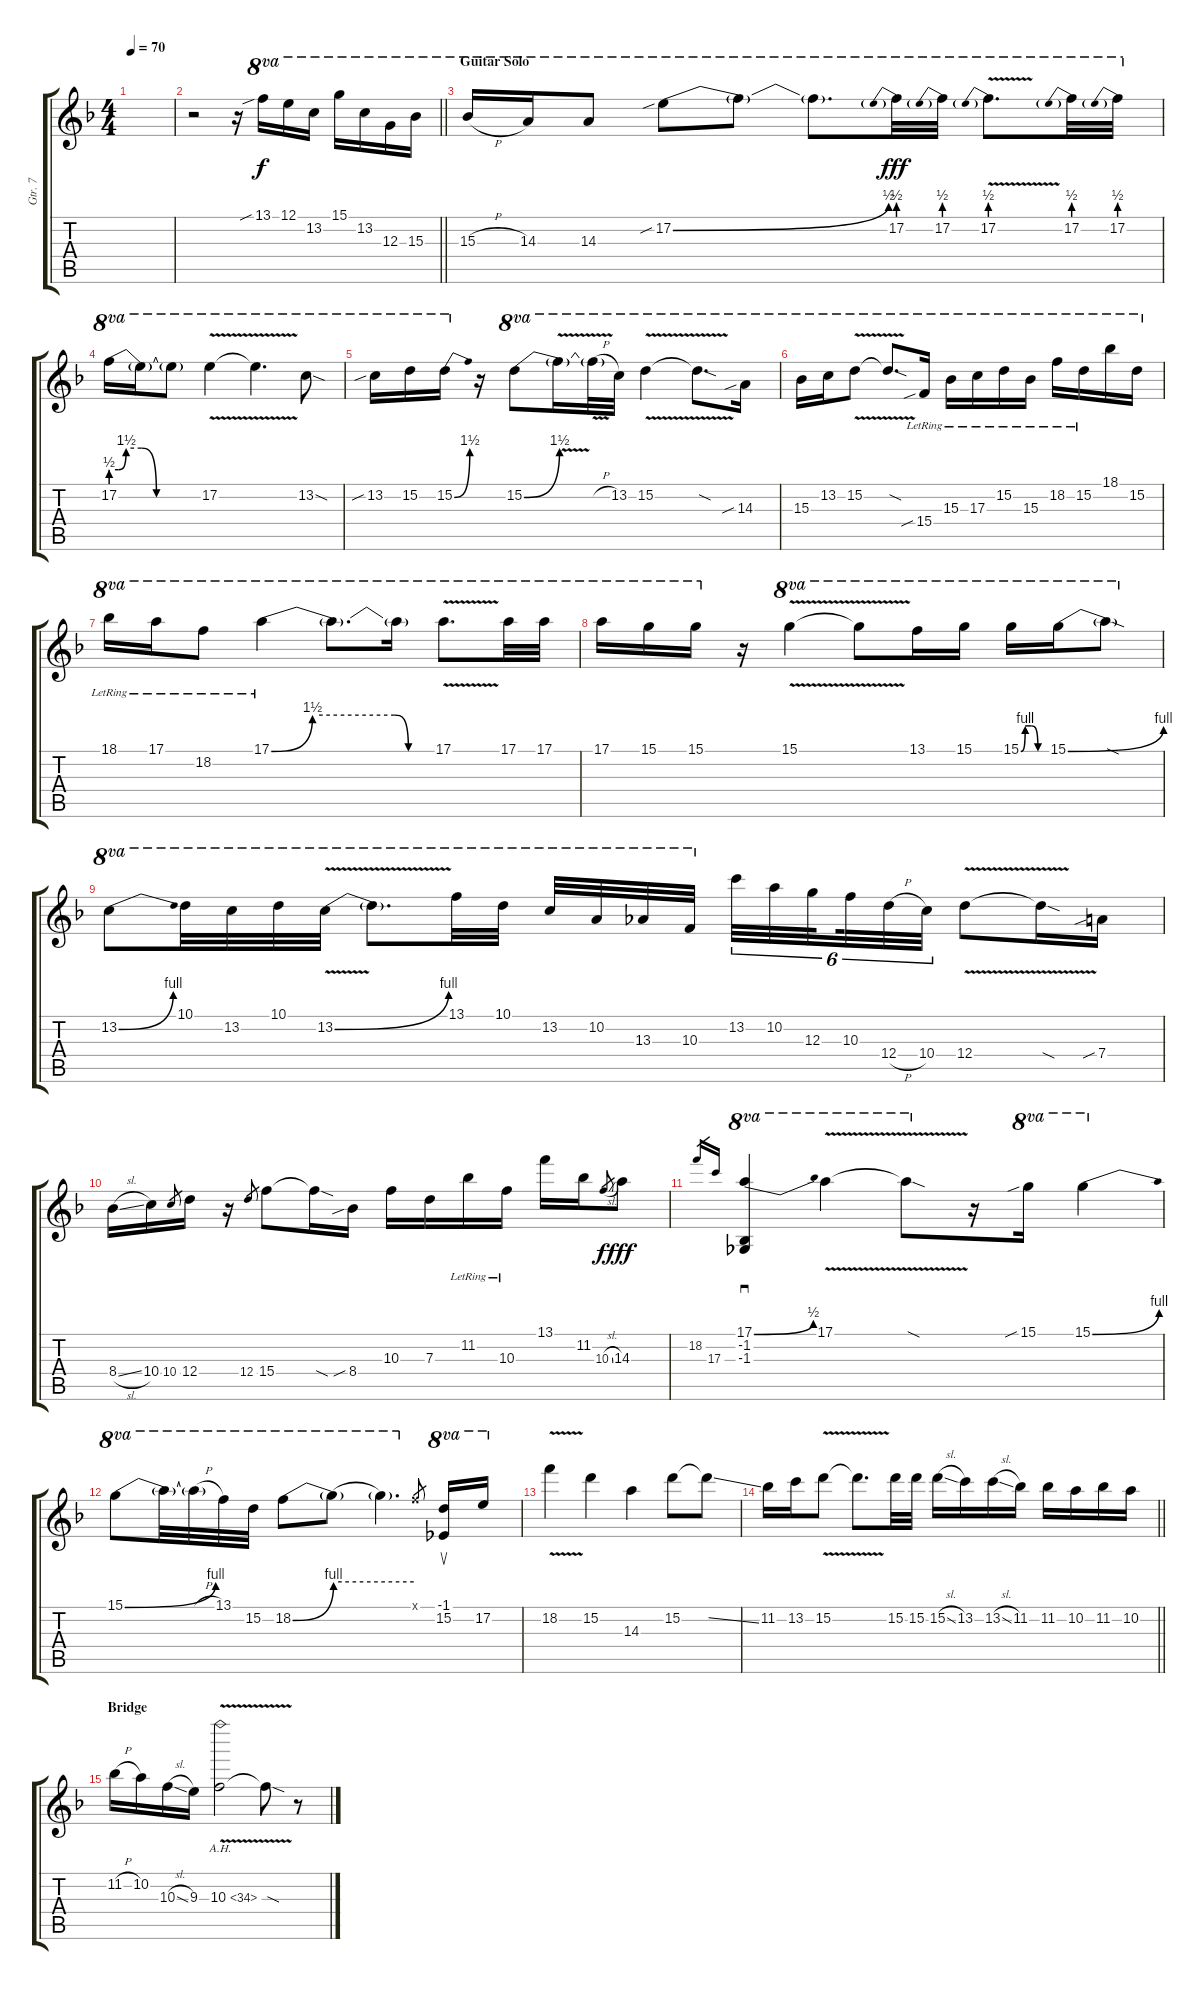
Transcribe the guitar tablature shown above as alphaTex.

\track ("Gtr. 7" "Gtr. 7") {instrument overdrivenguitar}
\staff {score tabs}
\tuning (E4 B3 G3 D3 A2 E2) {hide}
\ts (4 4)
\tempo 70
\clef g2
\ks f
|
\barLineRight lightlight
r.2 r.16 13.1{sib}.16{ot 8va} 12.1.16{ot 8va} 13.2.16{ot 8va} 15.1.16{ot 8va} 13.2.16{ot 8va} 12.3.16{ot 8va} 15.3.16{ot 8va} |
\section ("" "Guitar Solo")
15.3{h}.16{ot 8va} 14.3.16{ot 8va} 14.3.8{ot 8va} 17.2{be (bend 0 0 60 2) sib}.8{ot 8va} 17.2{t}.8{ot 8va dy f} 17.2{t}.8{d ot 8va} 17.2{be (prebend 0 2 60 2)}.32{ot 8va dy fff} 17.2{be (prebend 0 2 60 2)}.32{ot 8va} 17.2{be (prebend 0 2 60 2) v}.8{d ot 8va} 17.2{be (prebend 0 2 60 2)}.32{ot 8va} 17.2{be (prebend 0 2 60 2)}.32{ot 8va} |
17.2{be (custom 0 2 5 2 10 6 20 6 30 0 60 0)}.16{ot 8va} 17.2{t}.16{ot 8va} 17.2{t}.8{ot 8va} 17.2{v}.4{ot 8va} 17.2{v t}.4{d ot 8va} 13.2{sod}.8{ot 8va} |
13.2{sib}.16{ot 8va} 15.2.16{ot 8va} 15.2{be (bend 0 0 60 6)}.16{ot 8va} r.16 15.2{be (bend 0 0 60 6)}.8{ot 8va} 15.2{v t}.16{ot 8va} 15.2{h t}.32{ot 8va} 13.2.32{ot 8va} 15.2{v}.4{ot 8va} 15.2{sod t}.8{d ot 8va} 14.3{sib}.16{ot 8va} |
15.3.16{ot 8va} 13.2.16{ot 8va} 15.2{v}.8{ot 8va} 15.2{sod t}.8{d ot 8va} 15.4{sib lr}.16{ot 8va} 15.3{lr}.16{ot 8va} 17.3{lr}.16{ot 8va} 15.2{lr}.16{ot 8va} 15.3{lr}.16{ot 8va} 18.2{lr}.16{ot 8va} 15.2{lr}.16{ot 8va} 18.1.16{ot 8va} 15.2.16{ot 8va} |
18.1{lr}.16{ot 8va} 17.1{lr}.16{ot 8va} 18.2{lr}.8{ot 8va} 17.1{be (custom 0 0 15 6 45 6 50 0 60 0) lr}.4{ot 8va} 17.1{t}.8{d ot 8va} 17.1{t}.16{ot 8va} 17.1{v}.8{d ot 8va} 17.1.32{ot 8va} 17.1.32{ot 8va} |
17.1.16{ot 8va} 15.1.16{ot 8va} 15.1.16{ot 8va} r.16 15.1{v}.4{ot 8va} 15.1{v t}.8{ot 8va} 13.1.16{ot 8va} 15.1.16{ot 8va} 15.1{be (custom 0 0 10 4 25 4 40 0 60 0)}.16{ot 8va} 15.1{be (bend 0 0 60 4)}.16{ot 8va} 15.1{sod t}.8{ot 8va} |
13.2{be (bend 0 0 60 4)}.8{ot 8va} 10.1.32{ot 8va} 13.2.32{ot 8va} 10.1.32{ot 8va} 13.2{be (bend 0 0 60 4) v}.32{ot 8va} 13.2{t}.8{d ot 8va} 13.1.32{ot 8va} 10.1.32{ot 8va} 13.2.32{ot 8va} 10.2.32{ot 8va} 13.3.32{ot 8va} 10.3.32{ot 8va beam splitsecondary} 13.2.32{tu (6 4)} 10.2.32{tu (6 4)} 12.3.32{tu (6 4) beam splitsecondary} 10.3.32{tu (6 4)} 12.4{h}.32{tu (6 4)} 10.4.32{tu (6 4)} 12.4{v}.8 12.4{sod t}.16 7.4{sib}.16 |
8.4{sl}.16 10.4.16 10.4.8{gr} 12.4.16 r.16 12.4.8{gr} 15.4.8 15.4{sod t}.16 8.4{sib}.16 10.3.16 7.3.16 11.2{lr}.16 10.3{lr}.16 13.1.16 11.2.16 10.3{sl}.8{gr dy f} 14.3.8{dy fff} |
18.2.16{gr} 17.3.16{gr} (17.1{be (bend 0 0 60 2)} -1.2 -1.3).4{sd ot 8va} 17.1{v}.4{ot 8va} 17.1{sod t}.8{ot 8va} r.16 15.1{sib}.16{ot 8va} 15.1{be (bend 0 0 60 4)}.4{ot 8va} |
15.1{be (bend 0 0 60 4)}.8{ot 8va} 15.1{t}.32{ot 8va} 15.1{h t}.32{ot 8va} 13.1.32{ot 8va} 15.2.32{ot 8va} 18.2{be (bend 0 0 60 4)}.8{ot 8va} 18.2{be (hold 0 4 60 4) t}.8{ot 8va} 18.2{t}.4{d ot 8va} 1.1{x}.8{gr} (-1.1 15.2).16{su ot 8va} 17.2.16{ot 8va} |
18.2{v}.4 15.2.4 14.3.4 15.2.8 15.2{ss t}.8 |
\barLineRight lightlight
11.2.16 13.2.16 15.2{v}.8 15.2{v t}.8{d} 15.2.32 15.2.32 15.2{sl}.16 13.2.16 13.2{sl}.16 11.2.16 11.2.16 10.2.16 11.2.16 10.2.16 |
\section ("" "Bridge")
11.2{h}.16 10.2.16 10.3{sl}.16 9.3.16 10.3{ah 24 v}.2 10.3{sod t}.8 r.8
